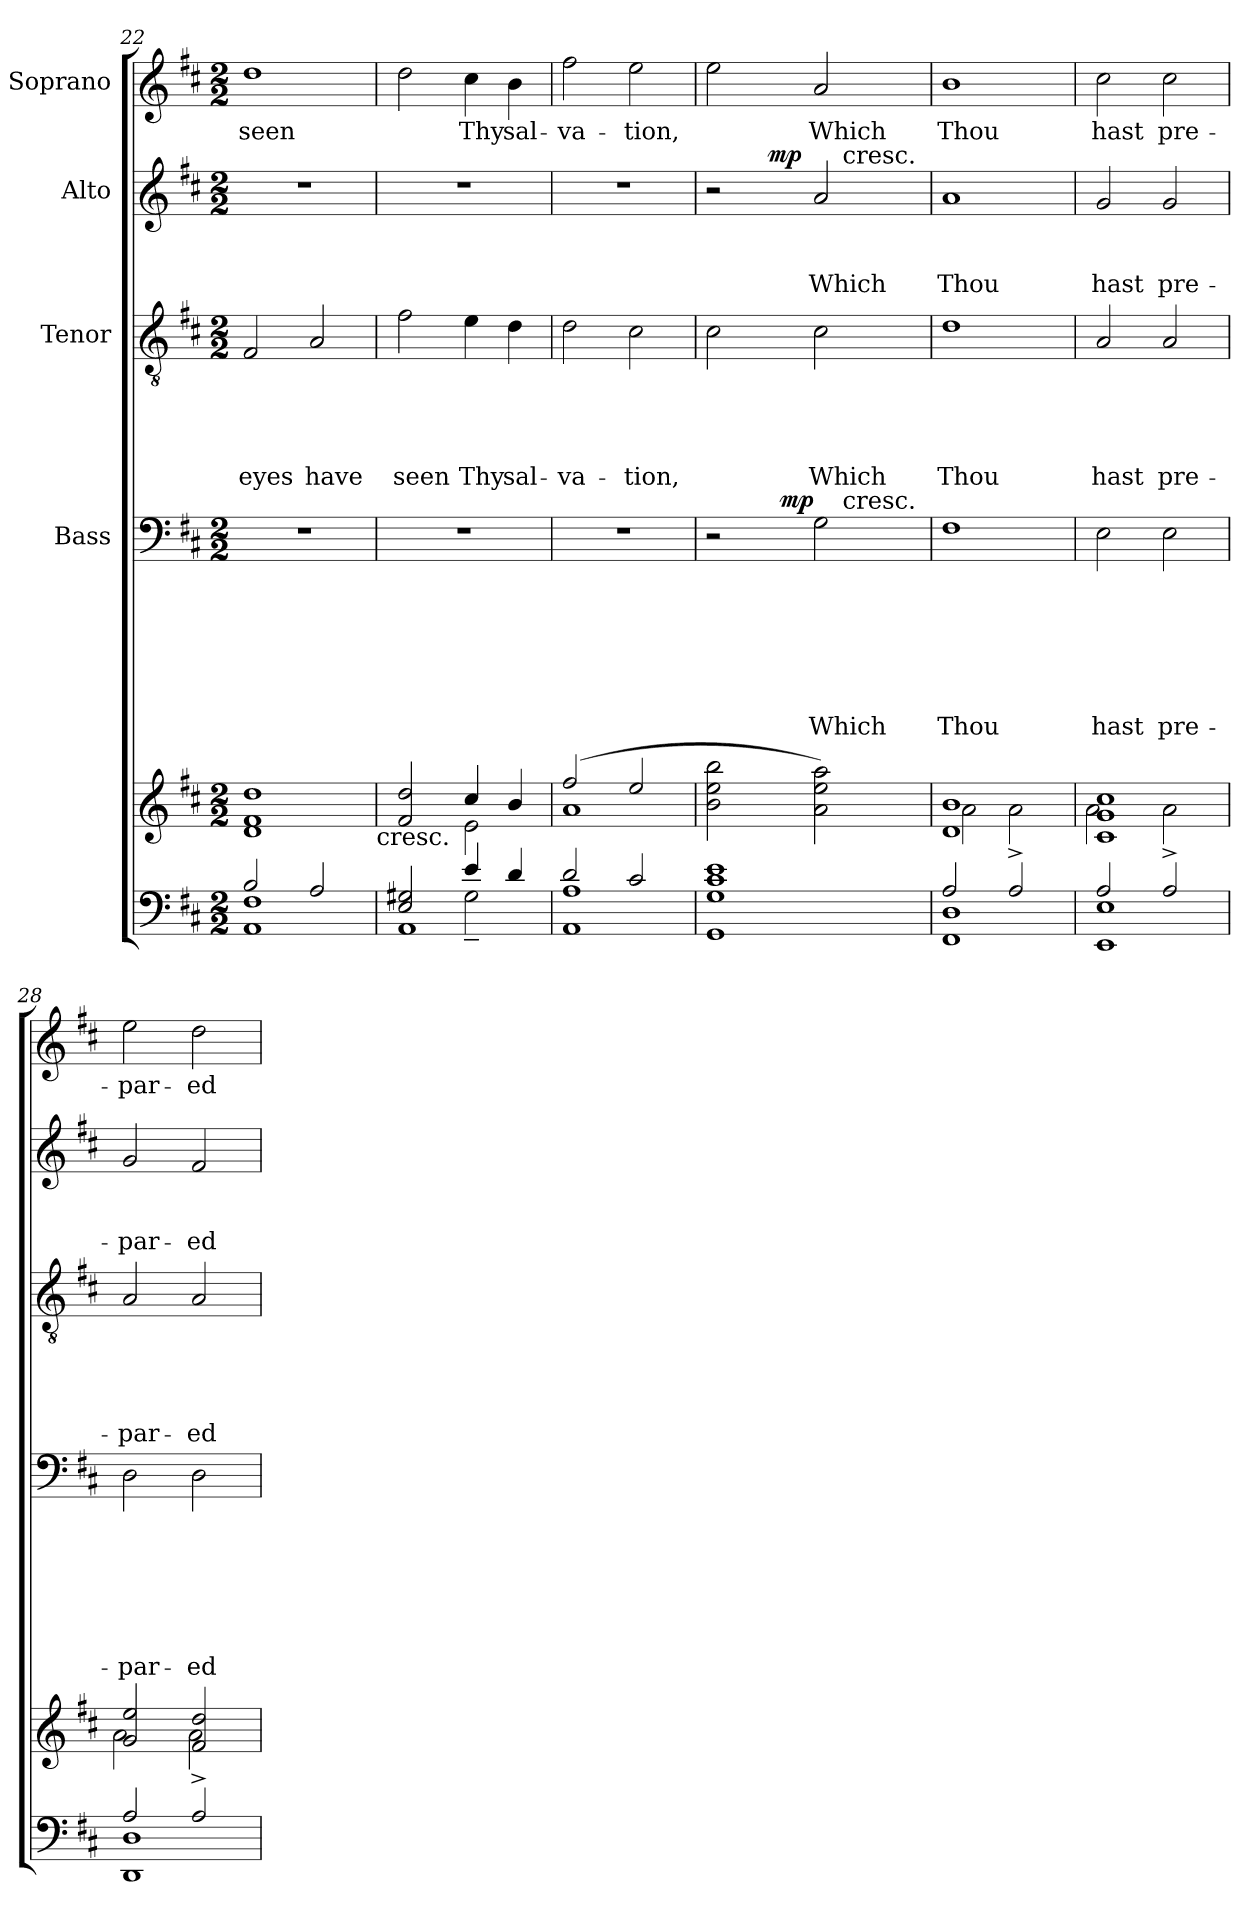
**kern	**kern	**kern	**text	**text	**text	**text	**text	**text	**text	**dynam	**kern	**text	**text	**text	**text	**text	**kern	**text	**text	**text	**dynam	**kern	**text
*part5	*part5	*part4	*part4	*part4	*part4	*part4	*part4	*part4	*part4	*part4	*part3	*part3	*part3	*part3	*part3	*part3	*part2	*part2	*part2	*part2	*part2	*part1	*part1
*staff6	*staff5	*staff4	*staff4	*staff4	*staff4	*staff4	*staff4	*staff4	*staff4	*staff4	*staff3	*staff3	*staff3	*staff3	*staff3	*staff3	*staff2	*staff2	*staff2	*staff2	*staff2	*staff1	*staff1
*	*	*I"Bass	*	*	*	*	*	*	*	*	*I"Tenor	*	*	*	*	*	*I"Alto	*	*	*	*	*I"Soprano	*
*clefF4	*clefG2	*clefF4	*	*	*	*	*	*	*	*	*clefGv2	*	*	*	*	*	*clefG2	*	*	*	*	*clefG2	*
*k[f#c#]	*k[f#c#]	*k[f#c#]	*	*	*	*	*	*	*	*	*k[f#c#]	*	*	*	*	*	*k[f#c#]	*	*	*	*	*k[f#c#]	*
*D:	*D:	*D:	*	*	*	*	*	*	*	*	*D:	*	*	*	*	*	*D:	*	*	*	*	*D:	*
*M2/2	*M2/2	*M2/2	*	*	*	*	*	*	*	*	*M2/2	*	*	*	*	*	*M2/2	*	*	*	*	*M2/2	*
=22	=22	=22	=22	=22	=22	=22	=22	=22	=22	=22	=22	=22	=22	=22	=22	=22	=22	=22	=22	=22	=22	=22	=22
*^	*	*	*	*	*	*	*	*	*	*	*	*	*	*	*	*	*	*	*	*	*	*	*
!	!	!	!	!	!	!	!	!	!	!	!	!	!	!	!	!	!LO:LY:b	!	!	!	!	!	!	!LO:LY:b
2B/	1AA 1F#	1d 1f# 1dd	1r	.	.	.	.	.	.	.	.	2F#/	.	.	.	.	eyes	1r	.	.	.	.	1dd	seen
!	!	!	!	!	!	!	!	!	!	!	!	!	!	!	!	!	!LO:LY:b	!	!	!	!	!	!	!
2A/	.	.	.	.	.	.	.	.	.	.	.	2A/	.	.	.	.	have	.	.	.	.	.	.	.
*v	*v	*	*	*	*	*	*	*	*	*	*	*	*	*	*	*	*	*	*	*	*	*	*	*
!	!LO:TX:b:t=cresc.	!	!	!	!	!	!	!	!	!	!	!	!	!	!	!	!	!	!	!	!	!	!
=23	=23	=23	=23	=23	=23	=23	=23	=23	=23	=23	=23	=23	=23	=23	=23	=23	=23	=23	=23	=23	=23	=23	=23
*^	*^	*	*	*	*	*	*	*	*	*	*	*	*	*	*	*	*	*	*	*	*	*	*
*	*^	*	*	*	*	*	*	*	*	*	*	*	*	*	*	*	*	*	*	*	*	*	*	*	*
!	!	!	!	!	!	!	!	!	!	!	!	!	!	!	!	!	!	!	!LO:LY:b	!	!	!	!	!	!	!
1AA	2E/ 2G#X/	2ryy	2f#/ 2dd/	2ryy	1r	.	.	.	.	.	.	.	.	2f#\	.	.	.	.	seen	1r	.	.	.	.	2dd\	.
!	!	!	!	!	!	!	!	!	!	!	!	!	!	!	!	!	!	!	!LO:LY:b	!	!	!	!	!	!	!LO:LY:b
.	2G#~<\	4e/	2e\	4cc#/	.	.	.	.	.	.	.	.	.	4e\	.	.	.	.	Thy	.	.	.	.	.	4cc#\	Thy
!	!	!	!	!	!	!	!	!	!	!	!	!	!	!	!	!	!	!	!LO:LY:b	!	!	!	!	!	!	!LO:LY:b
.	.	4d/	.	4b/	.	.	.	.	.	.	.	.	.	4d\	.	.	.	.	sal-	.	.	.	.	.	4b\	sal-
!!LO:LB:g=z
=24	=24	=24	=24	=24	=24	=24	=24	=24	=24	=24	=24	=24	=24	=24	=24	=24	=24	=24	=24	=24	=24	=24	=24	=24	=24	=24
!	!	!	!	!	!	!	!	!	!	!	!	!	!	!	!	!	!	!	!LO:LY:b	!	!	!	!	!	!	!LO:LY:b
*	*v	*v	*	*	*	*	*	*	*	*	*	*	*	*	*	*	*	*	*	*	*	*	*	*	*	*
2d/	1AA 1A	(2ff#/	1a	1r	.	.	.	.	.	.	.	.	2d\	.	.	.	.	-va-	1r	.	.	.	.	2ff#\	-va-
!	!	!	!	!	!	!	!	!	!	!	!	!	!	!	!	!	!	!LO:LY:b	!	!	!	!	!	!	!LO:LY:b
2c#/	.	2ee/	.	.	.	.	.	.	.	.	.	.	2c#\	.	.	.	.	-tion,	.	.	.	.	.	2ee\	-tion,
*v	*v	*	*	*	*	*	*	*	*	*	*	*	*	*	*	*	*	*	*	*	*	*	*	*	*
*	*v	*v	*	*	*	*	*	*	*	*	*	*	*	*	*	*	*	*	*	*	*	*	*	*
=25	=25	=25	=25	=25	=25	=25	=25	=25	=25	=25	=25	=25	=25	=25	=25	=25	=25	=25	=25	=25	=25	=25	=25
*	*	*^	*	*	*	*	*	*	*	*	*	*	*	*	*	*	*^	*	*	*	*	*	*
*	*	*	*^	*	*	*	*	*	*	*	*	*	*	*	*	*	*	*	*^	*	*	*	*	*	*
1GG 1G 1c# 1e	2b\ 2ee\ 2bb\	2r	4ryy	2ryy	.	.	.	.	.	.	.	.	2c#\	.	.	.	.	.	2r	4ryy	2ryy	.	.	.	.	2ee\	.
.	.	.	16.ryy	.	.	.	.	.	.	.	.	.	.	.	.	.	.	.	.	16ryy	.	.	.	.	.	.	.
!	!	!	!	!	!	!	!	!	!	!	!	!	!	!	!	!	!	!	!	!	!	!	!	!	!LO:DY:a	!	!
.	.	.	.	.	.	.	.	.	.	.	.	.	.	.	.	.	.	.	.	2ryy	.	.	.	.	mp	.	.
!	!	!	!	!	!	!	!	!	!	!	!	!LO:DY:a	!	!	!	!	!	!	!	!	!	!	!	!	!	!	!
.	.	.	2ryy	.	.	.	.	.	.	.	.	mp	.	.	.	.	.	.	.	.	.	.	.	.	.	.	.
!	!	!	!	!	!	!	!	!	!	!	!LO:LY:b	!	!	!	!	!	!	!LO:LY:b	!	!	!	!	!	!LO:LY:b	!	!	!LO:LY:b
.	2a\ 2ee\ 2aa\)	2G\	.	8ryy	.	.	.	.	.	.	Which	.	2c#\	.	.	.	.	Which	2a/	.	8ryy	.	.	Which	.	2a/	Which
!	!	!	!	!	!	!	!	!	!	!	!	!	!	!	!	!	!	!	!	!	!LO:TX:a:t=cresc.	!	!	!	!	!	!
!	!	!	!	!LO:TX:a:t=cresc.	!	!	!	!	!	!	!	!	!	!	!	!	!	!	!	!	!	!	!	!	!	!	!
.	.	.	.	4.ryy	.	.	.	.	.	.	.	.	.	.	.	.	.	.	.	.	4.ryy	.	.	.	.	.	.
.	.	.	.	.	.	.	.	.	.	.	.	.	.	.	.	.	.	.	.	8.ryy	.	.	.	.	.	.	.
.	.	.	8ryy	.	.	.	.	.	.	.	.	.	.	.	.	.	.	.	.	.	.	.	.	.	.	.	.
.	.	.	32ryy	.	.	.	.	.	.	.	.	.	.	.	.	.	.	.	.	.	.	.	.	.	.	.	.
=26	=26	=26	=26	=26	=26	=26	=26	=26	=26	=26	=26	=26	=26	=26	=26	=26	=26	=26	=26	=26	=26	=26	=26	=26	=26	=26	=26
*^	*^	*	*	*	*	*	*	*	*	*	*	*	*	*	*	*	*	*	*	*	*	*	*	*	*	*	*
!	!	!	!	!	!	!	!	!	!	!	!	!	!LO:LY:b	!	!	!	!	!	!	!LO:LY:b	!	!	!	!	!	!LO:LY:b	!	!	!LO:LY:b
*	*	*	*	*v	*v	*v	*	*	*	*	*	*	*	*	*	*	*	*	*	*	*v	*v	*v	*	*	*	*	*	*
2A/	1FF# 1D	1d 1b	2a\	1F#	.	.	.	.	.	.	Thou	.	1d	.	.	.	.	Thou	1a	.	.	Thou	.	1b	Thou
2A^>/	.	.	2a\	.	.	.	.	.	.	.	.	.	.	.	.	.	.	.	.	.	.	.	.	.	.
=27	=27	=27	=27	=27	=27	=27	=27	=27	=27	=27	=27	=27	=27	=27	=27	=27	=27	=27	=27	=27	=27	=27	=27	=27	=27
!	!	!	!	!	!	!	!	!	!	!	!LO:LY:b	!	!	!	!	!	!	!LO:LY:b	!	!	!	!LO:LY:b	!	!	!LO:LY:b
2A/	1EE 1E	1c# 1g 1cc#	2a\	2E\	.	.	.	.	.	.	hast	.	2A/	.	.	.	.	hast	2g/	.	.	hast	.	2cc#\	hast
!	!	!	!	!	!	!	!	!	!	!	!LO:LY:b	!	!	!	!	!	!	!LO:LY:b	!	!	!	!LO:LY:b	!	!	!LO:LY:b
2A^>/	.	.	2a\	2E\	.	.	.	.	.	.	pre-	.	2A/	.	.	.	.	pre-	2g/	.	.	pre-	.	2cc#\	pre-
=28	=28	=28	=28	=28	=28	=28	=28	=28	=28	=28	=28	=28	=28	=28	=28	=28	=28	=28	=28	=28	=28	=28	=28	=28	=28
!	!	!	!	!	!	!	!	!	!	!	!LO:LY:b	!	!	!	!	!	!	!LO:LY:b	!	!	!	!LO:LY:b	!	!	!LO:LY:b
2A/	1DD 1D	2g/ 2ee/	2a\	2D\	.	.	.	.	.	.	-par-	.	2A/	.	.	.	.	-par-	2g/	.	.	-par-	.	2ee\	-par-
!	!	!	!	!	!	!	!	!	!	!	!LO:LY:b	!	!	!	!	!	!	!LO:LY:b	!	!	!	!LO:LY:b	!	!	!LO:LY:b
2A^>/	.	2f#/ 2dd/	2a\	2D\	.	.	.	.	.	.	-ed	.	2A/	.	.	.	.	-ed	2f#/	.	.	-ed	.	2dd\	-ed
*v	*v	*	*	*	*	*	*	*	*	*	*	*	*	*	*	*	*	*	*	*	*	*	*	*	*
*	*v	*v	*	*	*	*	*	*	*	*	*	*	*	*	*	*	*	*	*	*	*	*	*	*
=	=	=	=	=	=	=	=	=	=	=	=	=	=	=	=	=	=	=	=	=	=	=	=
*-	*-	*-	*-	*-	*-	*-	*-	*-	*-	*-	*-	*-	*-	*-	*-	*-	*-	*-	*-	*-	*-	*-	*-
